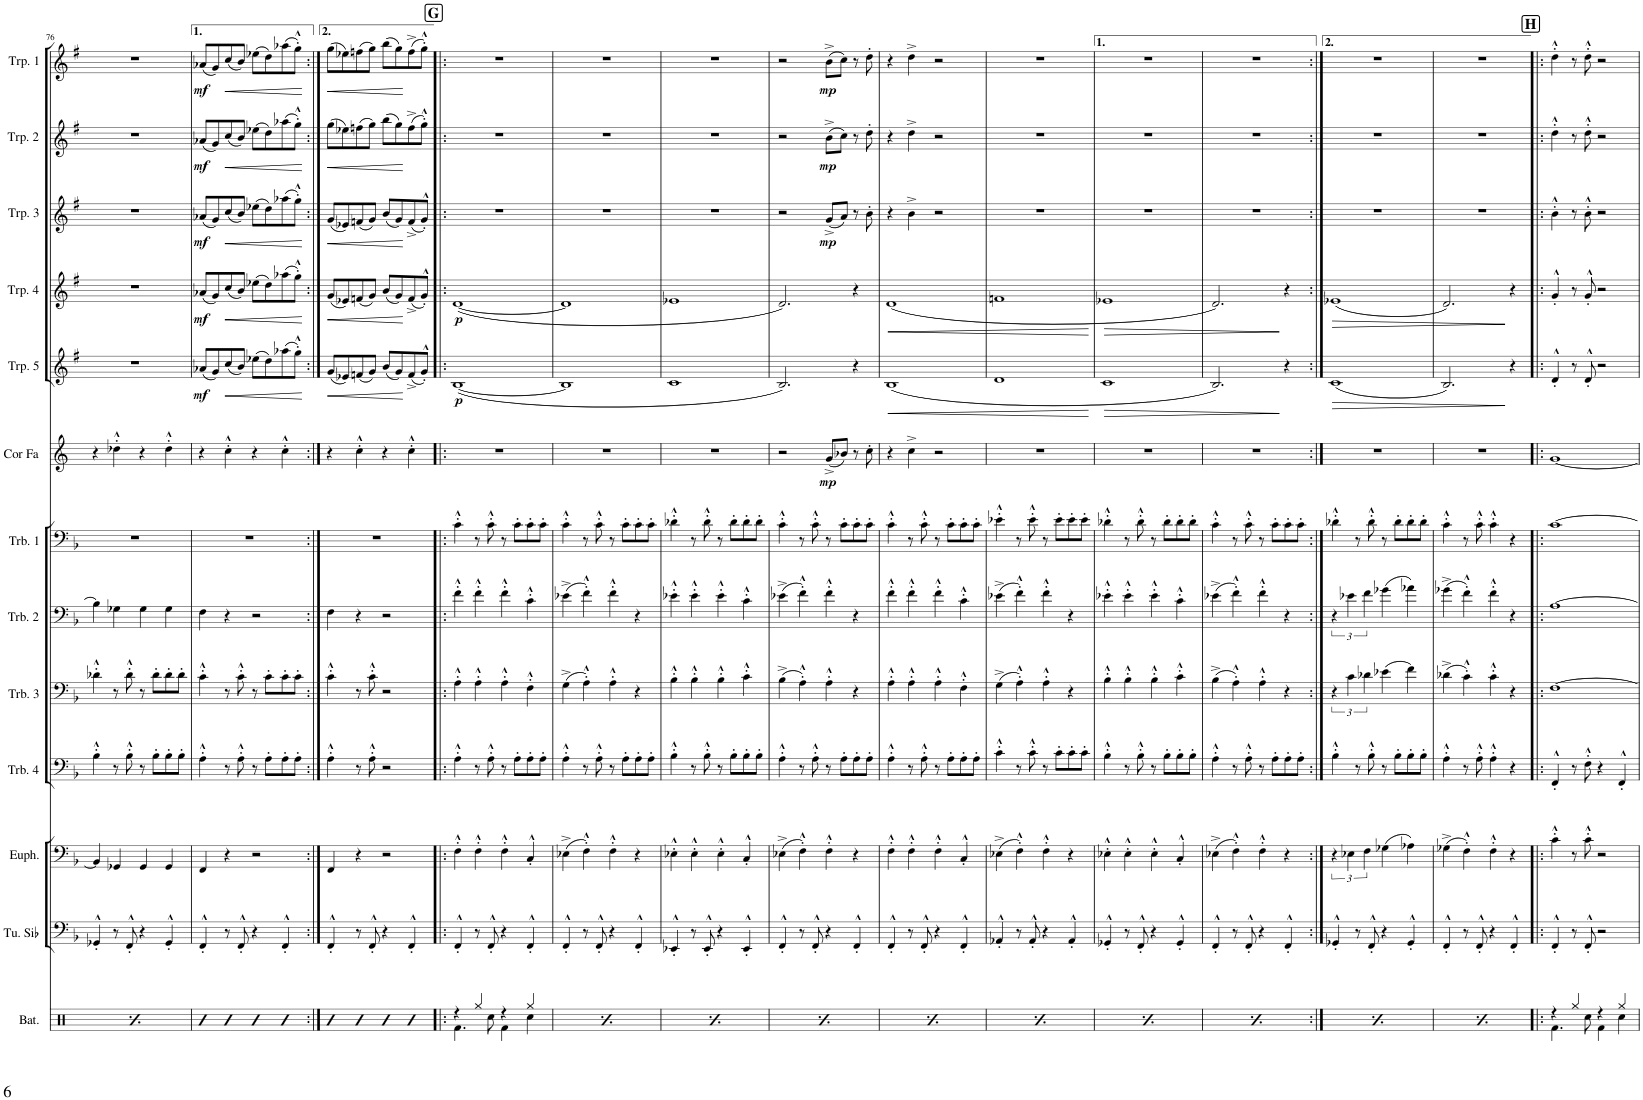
**kern	**kern	**kern	**kern	**kern	**kern	**kern	**kern	**dynam	**kern	**dynam	**kern	**dynam	**kern	**dynam	**kern	**dynam	**kern	**dynam
*part13	*part12	*part11	*part10	*part9	*part8	*part7	*part6	*part6	*part5	*part5	*part4	*part4	*part3	*part3	*part2	*part2	*part1	*part1
*staff13	*staff12	*staff11	*staff10	*staff9	*staff8	*staff7	*staff6	*staff6	*staff5	*staff5	*staff4	*staff4	*staff3	*staff3	*staff2	*staff2	*staff1	*staff1
*I"Batterie	*I"Tuba en Sib	*I"Euphonium	*I"Trombone 4	*I"Trombone 3	*I"Trombone 2	*I"Trombone 1	*I"Cor en Fa	*	*I"Trompette 5	*	*I"Trompette 4	*	*I"Trompette 3	*	*I"Trompette 2	*	*I"Trompette 1	*
*I'Bat.	*I'Tu. Sib	*I'Euph.	*I'Trb. 4	*I'Trb. 3	*I'Trb. 2	*I'Trb. 1	*I'Cor Fa	*	*I'Trp. 5	*	*I'Trp. 4	*	*I'Trp. 3	*	*I'Trp. 2	*	*I'Trp. 1	*
!!LO:PB:g=z
*clefX	*clefF4	*clefF4	*clefF4	*clefF4	*clefF4	*clefF4	*clefG2	*	*clefG2	*	*clefG2	*	*clefG2	*	*clefG2	*	*clefG2	*
*	*	*	*	*	*	*	*Trd4c7	*	*Trd1c2	*	*Trd1c2	*	*Trd1c2	*	*Trd1c2	*	*Trd1c2	*
*k[]	*k[b-]	*k[b-]	*k[b-]	*k[b-]	*k[b-]	*k[b-]	*k[]	*	*k[f#]	*	*k[f#]	*	*k[f#]	*	*k[f#]	*	*k[f#]	*
*M2/2	*M2/2	*M2/2	*M2/2	*M2/2	*M2/2	*M2/2	*M2/2	*	*M2/2	*	*M2/2	*	*M2/2	*	*M2/2	*	*M2/2	*
=76	=76	=76	=76	=76	=76	=76	=76	=76	=76	=76	=76	=76	=76	=76	=76	=76	=76	=76
*^	*	*	*	*	*	*	*	*	*	*	*	*	*	*	*	*	*	*
4r	4.Rf\	4GG-X'^^/	4BB-/]	4B-'^^\	4d-X'^^\	4B-\]	1r	4r	.	1r	.	1r	.	1r	.	1r	.	1r	.
4Rgg/	.	8r	4GG-X/	8r	8r	4G-X\	.	4dd-X'^^\	.	.	.	.	.	.	.	.	.	.	.
.	8Rcc\	8FF'^^/	.	8B-'^^\	8d-'^^\	.	.	.	.	.	.	.	.	.	.	.	.	.	.
4r	4Rf\	4r	4GG-/	8r	8r	4G-\	.	4r	.	.	.	.	.	.	.	.	.	.	.
.	.	.	.	8B-'\L	8d-'\L	.	.	.	.	.	.	.	.	.	.	.	.	.	.
4Rgg/	4Rcc\	4GG-'^^/	4GG-/	8B-'\	8d-'\	4G-\	.	4dd-'^^\	.	.	.	.	.	.	.	.	.	.	.
.	.	.	.	8B-'\J	8d-'\J	.	.	.	.	.	.	.	.	.	.	.	.	.	.
*v	*v	*	*	*	*	*	*	*	*	*	*	*	*	*	*	*	*	*	*
=77	=77	=77	=77	=77	=77	=77	=77	=77	=77	=77	=77	=77	=77	=77	=77	=77	=77	=77
!	!	!	!	!	!	!	!	!	!	!LO:DY:b	!	!LO:DY:b	!	!LO:DY:b	!	!LO:DY:b	!	!LO:DY:b
4R	4FF'^^/	4FF/	4A'^^\	4c'^^\	4F\	1r	4r	.	(8a-X/L	mf	(8a-X/L	mf	(8a-X/L	mf	(8a-X/L	mf	(8a-X/L	mf
.	.	.	.	.	.	.	.	.	8g/)	.	8g/)	.	8g/)	.	8g/)	.	8g/)	.
!	!	!	!	!	!	!	!	!	!	!LO:HP:b	!	!LO:HP:b	!	!LO:HP:b	!	!LO:HP:b	!	!LO:HP:b
4R	8r	4r	8r	8r	4r	.	4cc'^^\	.	(8cc/	<	(8cc/	<	(8cc/	<	(8cc/	<	(8cc/	<
.	8FF'^^/	.	8A'^^\	8c'^^\	.	.	.	.	8b/J)	.	8b/J)	.	8b/J)	.	8b/J)	.	8b/J)	.
4R	4r	2r	8r	8r	2r	.	4r	.	(8ee-X\L	.	(8ee-X\L	.	(8ee-X\L	.	(8ee-X\L	.	(8ee-X\L	.
.	.	.	8A'\L	8c'\L	.	.	.	.	8dd\)	.	8dd\)	.	8dd\)	.	8dd\)	.	8dd\)	.
4R	4FF'^^/	.	8A'\	8c'\	.	.	4cc'^^\	.	(8aa-X\	.	(8aa-X\	.	(8aa-X\	.	(8aa-X\	.	(8aa-X\	.
.	.	.	8A'\J	8c'\J	.	.	.	.	8gg'^^\J)	.	8gg'^^\J)	.	8gg'^^\J)	.	8gg'^^\J)	.	8gg'^^\J)	.
.	.	.	.	.	.	.	.	.	.	[	.	[	.	[	.	[	.	[
=78:|!	=78:|!	=78:|!	=78:|!	=78:|!	=78:|!	=78:|!	=78:|!	=78:|!	=78:|!	=78:|!	=78:|!	=78:|!	=78:|!	=78:|!	=78:|!	=78:|!	=78:|!	=78:|!
!	!	!	!	!	!	!	!	!	!	!LO:HP:b	!	!LO:HP:b	!	!LO:HP:b	!	!LO:HP:b	!	!LO:HP:b
4R	4FF'^^/	4FF/	4A'^^\	4c'^^\	4F\	1r	4r	.	(8g/L	<	(8g/L	<	(8g/L	<	(8gg\L	<	(8gg\L	<
.	.	.	.	.	.	.	.	.	8e-X/)	.	8e-X/)	.	8e-X/)	.	8ee-X\)	.	8ee-X\)	.
4R	8r	4r	8r	8r	4r	.	4cc'^^\	.	(8fn/	.	(8fn/	.	(8fn/	.	(8ffn\	.	(8ffn\	.
.	8FF'^^/	.	8A'^^\	8c'^^\	.	.	.	.	8g/J)	.	8g/J)	.	8g/J)	.	8gg\J)	.	8gg\J)	.
4R	4r	2r	2r	2r	2r	.	4r	.	(8b/L	.	(8b/L	.	(8b/L	.	(8bb\L	.	(8bb\L	.
.	.	.	.	.	.	.	.	.	8g/)	.	8g/)	.	8g/)	.	8gg\)	.	8gg\)	.
4R	4FF'^^/	.	.	.	.	.	4cc'^^\	.	(8f^/	[	(8f^/	[	(8f^/	[	(8ff^\	[	(8ff^\	[
.	.	.	.	.	.	.	.	.	8g'^^/J)	.	8g'^^/J)	.	8g'^^/J)	.	8gg'^^\J)	.	8gg'^^\J)	.
!!LO:REH:place=s1:a:B:cj:fs=14:t=G
=79!|:	=79!|:	=79!|:	=79!|:	=79!|:	=79!|:	=79!|:	=79!|:	=79!|:	=79!|:	=79!|:	=79!|:	=79!|:	=79!|:	=79!|:	=79!|:	=79!|:	=79!|:	=79!|:
*^	*	*	*	*	*	*	*	*	*	*	*	*	*	*	*	*	*	*
!	!	!	!	!	!	!	!	!	!	!	!LO:DY:b	!	!LO:DY:b	!	!	!	!	!	!
4r	4.Rf\	4FF'^^/	4F'^^\	4A'^^\	4A'^^\	4f'^^\	4c'^^\	1r	.	([1B	p	([1d	p	1r	.	1r	.	1r	.
4Rgg/	.	8r	4F'^^\	8r	4A'^^\	4f'^^\	8r	.	.	.	.	.	.	.	.	.	.	.	.
.	8Rcc\	8FF'^^/	.	8A'^^\	.	.	8c'^^\	.	.	.	.	.	.	.	.	.	.	.	.
4r	4Rf\	4r	4F'^^\	8r	4A'^^\	4f'^^\	8r	.	.	.	.	.	.	.	.	.	.	.	.
.	.	.	.	8A'\L	.	.	8c'\L	.	.	.	.	.	.	.	.	.	.	.	.
4Rgg/	4Rcc\	4FF'^^/	4C'^^/	8A'\	4F'^^\	4c'^^\	8c'\	.	.	.	.	.	.	.	.	.	.	.	.
.	.	.	.	8A'\J	.	.	8c'\J	.	.	.	.	.	.	.	.	.	.	.	.
=80	=80	=80	=80	=80	=80	=80	=80	=80	=80	=80	=80	=80	=80	=80	=80	=80	=80	=80	=80
4r	4.Rf\	4FF'^^/	(4E-X^\	4A'^^\	(4G^\	(4e-X^\	4c'^^\	1r	.	1B]	.	1d]	.	1r	.	1r	.	1r	.
4Rgg/	.	8r	4F'^^\)	8r	4A'^^\)	4f'^^\)	8r	.	.	.	.	.	.	.	.	.	.	.	.
.	8Rcc\	8FF'^^/	.	8A'^^\	.	.	8c'^^\	.	.	.	.	.	.	.	.	.	.	.	.
4r	4Rf\	4r	4F'^^\	8r	4A'^^\	4f'^^\	8r	.	.	.	.	.	.	.	.	.	.	.	.
.	.	.	.	8A'\L	.	.	8c'\L	.	.	.	.	.	.	.	.	.	.	.	.
4Rgg/	4Rcc\	4FF'^^/	4r	8A'\	4r	4r	8c'\	.	.	.	.	.	.	.	.	.	.	.	.
.	.	.	.	8A'\J	.	.	8c'\J	.	.	.	.	.	.	.	.	.	.	.	.
=81	=81	=81	=81	=81	=81	=81	=81	=81	=81	=81	=81	=81	=81	=81	=81	=81	=81	=81	=81
4r	4.Rf\	4EE-X'^^/	4E-X'^^\	4B-'^^\	4B-'^^\	4e-X'^^\	4d-X'^^\	1r	.	1c	.	1e-X	.	1r	.	1r	.	1r	.
4Rgg/	.	8r	4E-'^^\	8r	4B-'^^\	4e-'^^\	8r	.	.	.	.	.	.	.	.	.	.	.	.
.	8Rcc\	8EE-'^^/	.	8B-'^^\	.	.	8d-'^^\	.	.	.	.	.	.	.	.	.	.	.	.
4r	4Rf\	4r	4E-'^^\	8r	4B-'^^\	4e-'^^\	8r	.	.	.	.	.	.	.	.	.	.	.	.
.	.	.	.	8B-'\L	.	.	8d-'\L	.	.	.	.	.	.	.	.	.	.	.	.
4Rgg/	4Rcc\	4EE-'^^/	4C'^^/	8B-'\	4c'^^\	4c'^^\	8d-'\	.	.	.	.	.	.	.	.	.	.	.	.
.	.	.	.	8B-'\J	.	.	8d-'\J	.	.	.	.	.	.	.	.	.	.	.	.
=82	=82	=82	=82	=82	=82	=82	=82	=82	=82	=82	=82	=82	=82	=82	=82	=82	=82	=82	=82
4r	4.Rf\	4FF'^^/	(4E-X^\	4A'^^\	(4B-^\	(4e-X^\	4c'^^\	2r	.	2.B/)	.	2.d/)	.	2r	.	2r	.	2r	.
4Rgg/	.	8r	4F'^^\)	8r	4A'^^\)	4f'^^\)	8r	.	.	.	.	.	.	.	.	.	.	.	.
.	8Rcc\	8FF'^^/	.	8A'^^\	.	.	8c'^^\	.	.	.	.	.	.	.	.	.	.	.	.
!	!	!	!	!	!	!	!	!	!LO:DY:b	!	!	!	!	!	!LO:DY:b	!	!LO:DY:b	!	!LO:DY:b
4r	4Rf\	4r	4F'^^\	8r	4A'^^\	4f'^^\	8r	(8g^/L	mp	.	.	.	.	(8g^/L	mp	(8b^\L	mp	(8b^\L	mp
.	.	.	.	8A'\L	.	.	8c'\L	8b-X/J)	.	.	.	.	.	8a/J)	.	8cc\J)	.	8cc\J)	.
4Rgg/	4Rcc\	4FF'^^/	4r	8A'\	4r	4r	8c'\	8r	.	4r	.	4r	.	8r	.	8r	.	8r	.
.	.	.	.	8A'\J	.	.	8c'\J	8cc'\	.	.	.	.	.	8b'\	.	8dd'\	.	8dd'\	.
=83	=83	=83	=83	=83	=83	=83	=83	=83	=83	=83	=83	=83	=83	=83	=83	=83	=83	=83	=83
!	!	!	!	!	!	!	!	!	!	!	!LO:HP:b	!	!LO:HP:b	!	!	!	!	!	!
4r	4.Rf\	4FF'^^/	4F'^^\	4A'^^\	4A'^^\	4f'^^\	4c'^^\	4r	.	(1B	<	(1d	<	4r	.	4r	.	4r	.
4Rgg/	.	8r	4F'^^\	8r	4A'^^\	4f'^^\	8r	4cc^\	.	.	.	.	.	4b^\	.	4dd^\	.	4dd^\	.
.	8Rcc\	8FF'^^/	.	8A'^^\	.	.	8c'^^\	.	.	.	.	.	.	.	.	.	.	.	.
4r	4Rf\	4r	4F'^^\	8r	4A'^^\	4f'^^\	8r	2r	.	.	.	.	.	2r	.	2r	.	2r	.
.	.	.	.	8A'\L	.	.	8c'\L	.	.	.	.	.	.	.	.	.	.	.	.
4Rgg/	4Rcc\	4FF'^^/	4C'^^/	8A'\	4F'^^\	4c'^^\	8c'\	.	.	.	.	.	.	.	.	.	.	.	.
.	.	.	.	8A'\J	.	.	8c'\J	.	.	.	.	.	.	.	.	.	.	.	.
=84	=84	=84	=84	=84	=84	=84	=84	=84	=84	=84	=84	=84	=84	=84	=84	=84	=84	=84	=84
4r	4.Rf\	4AA-X'^^/	(4E-X^\	4c'^^\	(4G^\	(4e-X^\	4e-X'^^\	1r	.	1d	.	1fn	.	1r	.	1r	.	1r	.
4Rgg/	.	8r	4F'^^\)	8r	4A'^^\)	4f'^^\)	8r	.	.	.	.	.	.	.	.	.	.	.	.
.	8Rcc\	8AA-'^^/	.	8c'^^\	.	.	8e-'^^\	.	.	.	.	.	.	.	.	.	.	.	.
4r	4Rf\	4r	4F'^^\	8r	4A'^^\	4f'^^\	8r	.	.	.	.	.	.	.	.	.	.	.	.
.	.	.	.	8c'\L	.	.	8e-'\L	.	.	.	.	.	.	.	.	.	.	.	.
4Rgg/	4Rcc\	4AA-'^^/	4r	8c'\	4r	4r	8e-'\	.	.	.	.	.	.	.	.	.	.	.	.
.	.	.	.	8c'\J	.	.	8e-'\J	.	.	.	.	.	.	.	.	.	.	.	.
*v	*v	*	*	*	*	*	*	*	*	*	*	*	*	*	*	*	*	*	*
.	.	.	.	.	.	.	.	.	.	[	.	[	.	.	.	.	.	.
=85	=85	=85	=85	=85	=85	=85	=85	=85	=85	=85	=85	=85	=85	=85	=85	=85	=85	=85
*^	*	*	*	*	*	*	*	*	*	*	*	*	*	*	*	*	*	*
!	!	!	!	!	!	!	!	!	!	!	!LO:HP:b	!	!LO:HP:b	!	!	!	!	!	!
4r	4.Rf\	4GG-X'^^/	4E-X'^^\	4B-'^^\	4B-'^^\	4e-X'^^\	4d-X'^^\	1r	.	1c	>	1e-X	>	1r	.	1r	.	1r	.
4Rgg/	.	8r	4E-'^^\	8r	4B-'^^\	4e-'^^\	8r	.	.	.	.	.	.	.	.	.	.	.	.
.	8Rcc\	8FF'^^/	.	8B-'^^\	.	.	8d-'^^\	.	.	.	.	.	.	.	.	.	.	.	.
4r	4Rf\	4r	4E-'^^\	8r	4B-'^^\	4e-'^^\	8r	.	.	.	.	.	.	.	.	.	.	.	.
.	.	.	.	8B-'\L	.	.	8d-'\L	.	.	.	.	.	.	.	.	.	.	.	.
4Rgg/	4Rcc\	4GG-'^^/	4C'^^/	8B-'\	4c'^^\	4c'^^\	8d-'\	.	.	.	.	.	.	.	.	.	.	.	.
.	.	.	.	8B-'\J	.	.	8d-'\J	.	.	.	.	.	.	.	.	.	.	.	.
=86	=86	=86	=86	=86	=86	=86	=86	=86	=86	=86	=86	=86	=86	=86	=86	=86	=86	=86	=86
4r	4.Rf\	4FF'^^/	(4E-X^\	4A'^^\	(4B-^\	(4e-X^\	4c'^^\	1r	.	2.B/)	.	2.d/)	.	1r	.	1r	.	1r	.
4Rgg/	.	8r	4F'^^\)	8r	4A'^^\)	4f'^^\)	8r	.	.	.	.	.	.	.	.	.	.	.	.
.	8Rcc\	8FF'^^/	.	8A'^^\	.	.	8c'^^\	.	.	.	.	.	.	.	.	.	.	.	.
4r	4Rf\	4r	4F'^^\	8r	4A'^^\	4f'^^\	8r	.	.	.	.	.	.	.	.	.	.	.	.
.	.	.	.	8A'\L	.	.	8c'\L	.	.	.	.	.	.	.	.	.	.	.	.
4Rgg/	4Rcc\	4FF'^^/	4r	8A'\	4r	4r	8c'\	.	.	4r	]	4r	]	.	.	.	.	.	.
.	.	.	.	8A'\J	.	.	8c'\J	.	.	.	.	.	.	.	.	.	.	.	.
=87:|!	=87:|!	=87:|!	=87:|!	=87:|!	=87:|!	=87:|!	=87:|!	=87:|!	=87:|!	=87:|!	=87:|!	=87:|!	=87:|!	=87:|!	=87:|!	=87:|!	=87:|!	=87:|!	=87:|!
!	!	!	!	!	!	!	!	!	!	!	!LO:HP:b	!	!LO:HP:b	!	!	!	!	!	!
4r	4.Rf\	4GG-X'^^/	6r	4B-'^^\	6r	6r	4d-X'^^\	1r	.	(1c	>	(1e-X	>	1r	.	1r	.	1r	.
.	.	.	6E-X\	.	6c\	6e-X\	.	.	.	.	.	.	.	.	.	.	.	.	.
4Rgg/	.	8r	.	8r	.	.	8r	.	.	.	.	.	.	.	.	.	.	.	.
.	.	.	6F\	.	6d-X\	6f\	.	.	.	.	.	.	.	.	.	.	.	.	.
.	8Rcc\	8FF'^^/	.	8B-'^^\	.	.	8d-'^^\	.	.	.	.	.	.	.	.	.	.	.	.
4r	4Rf\	4r	(4G-X\	8r	(4e-X\	(4g-X\	8r	.	.	.	.	.	.	.	.	.	.	.	.
.	.	.	.	8B-'\L	.	.	8d-'\L	.	.	.	.	.	.	.	.	.	.	.	.
4Rgg/	4Rcc\	4GG-'^^/	4A-X\)	8B-'\	4f\)	4a-X\)	8d-'\	.	.	.	.	.	.	.	.	.	.	.	.
.	.	.	.	8B-'\J	.	.	8d-'\J	.	.	.	.	.	.	.	.	.	.	.	.
=88	=88	=88	=88	=88	=88	=88	=88	=88	=88	=88	=88	=88	=88	=88	=88	=88	=88	=88	=88
4r	4.Rf\	4FF'^^/	(4G-X^\	4A'^^\	(4d-X^\	(4g-X^\	4c'^^\	1r	.	2.B/)	.	2.d/)	.	1r	.	1r	.	1r	.
4Rgg/	.	8r	4F'^^\)	8r	4c'^^\)	4f'^^\)	8r	.	.	.	.	.	.	.	.	.	.	.	.
.	8Rcc\	8FF'^^/	.	8A'^^\	.	.	8c'^^\	.	.	.	.	.	.	.	.	.	.	.	.
4r	4Rf\	4r	4F'^^\	4A'^^\	4c'^^\	4f'^^\	4c'^^\	.	.	.	.	.	.	.	.	.	.	.	.
4Rgg/	4Rcc\	4FF'^^/	4r	4r	4r	4r	4r	.	.	4r	]	4r	]	.	.	.	.	.	.
!!LO:REH:place=s1:a:B:cj:fs=14:t=H
=89!|:	=89!|:	=89!|:	=89!|:	=89!|:	=89!|:	=89!|:	=89!|:	=89!|:	=89!|:	=89!|:	=89!|:	=89!|:	=89!|:	=89!|:	=89!|:	=89!|:	=89!|:	=89!|:	=89!|:
4r	4.Rf\	4FF'^^/	4c'^^\	4FF'^^/	[1F	[1A	[1c	[1g	.	4d'^^/	.	4g'^^/	.	4b'^^\	.	4dd'^^\	.	4dd'^^\	.
4Rgg/	.	8r	8r	8r	.	.	.	.	.	8r	.	8r	.	8r	.	8r	.	8r	.
.	8Rcc\	8FF'^^/	8c'^^\	8F'^^\	.	.	.	.	.	8d'^^/	.	8g'^^/	.	8b'^^\	.	8dd'^^\	.	8dd'^^\	.
4r	4Rf\	2r	2r	4r	.	.	.	.	.	2r	.	2r	.	2r	.	2r	.	2r	.
4Rgg/	4Rcc\	.	.	4FF'^^/	.	.	.	.	.	.	.	.	.	.	.	.	.	.	.
*v	*v	*	*	*	*	*	*	*	*	*	*	*	*	*	*	*	*	*	*
=	=	=	=	=	=	=	=	=	=	=	=	=	=	=	=	=	=	=
*-	*-	*-	*-	*-	*-	*-	*-	*-	*-	*-	*-	*-	*-	*-	*-	*-	*-	*-
